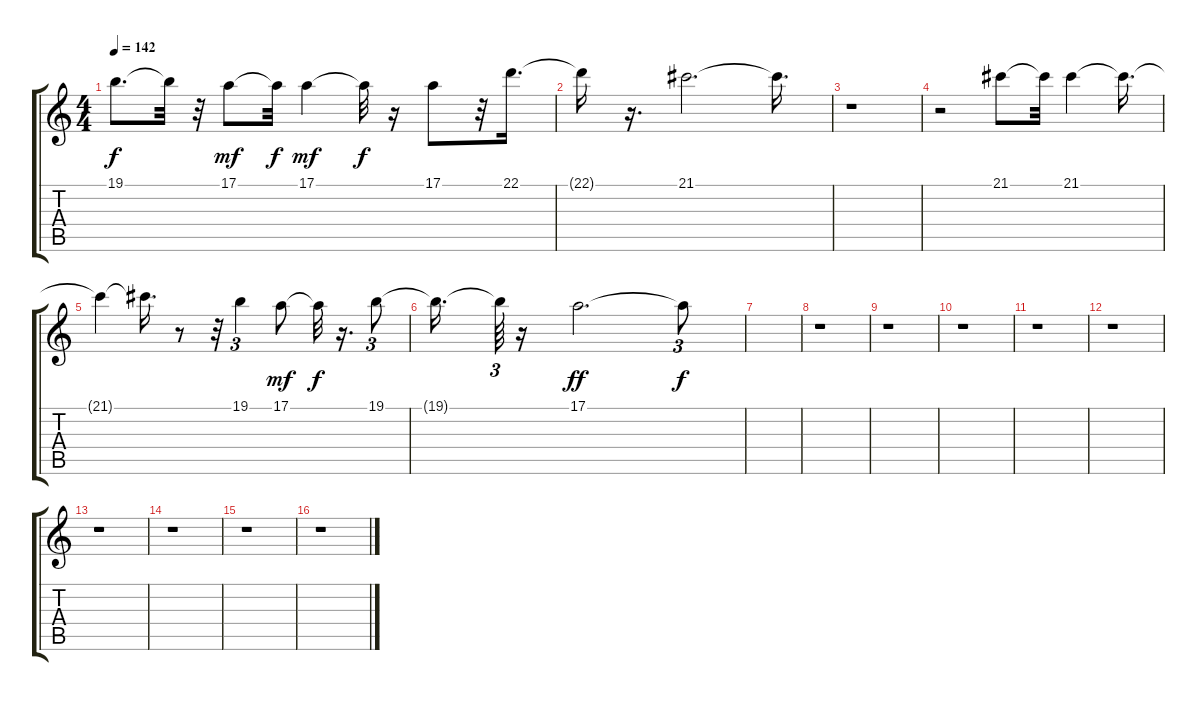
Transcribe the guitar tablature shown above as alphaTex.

\track "" {instrument panflute}
\staff {score tabs}
\tuning (E4 B3 G3 D3 A2 E2) {hide}
\ts (4 4)
\tempo 142
\clef g2
\ks c
19.1.8{d dy f} 19.1{t}.32 r.32 17.1.8{dy mf} 17.1{t}.32{dy f} 17.1.4{dy mf} 17.1{t}.32{dy f} r.16 17.1.8 r.32 22.1.16{d} |
22.1{t}.16 r.16{d} 21.1.2{d} 21.1{t}.16{d} |
r.1 |
r.2 21.1.8 21.1{t}.32 21.1.4 21.1{t}.16{d} |
21.1{t}.4 21.1{t}.16{d} r.8 r.32 19.1.4{tu (3 2)} 17.1.8{dy mf} 17.1{t}.32{dy f} r.16{d} 19.1.8{tu (3 2)} |
19.1{t}.16{d} 19.1{t}.64{tu (3 2)} r.16 17.1.2{d dy ff} 17.1{t}.8{tu (3 2) dy f} |
|
r.1 |
r.1 |
r.1 |
r.1 |
r.1 |
r.1 |
r.1 |
r.1 |
r.1
